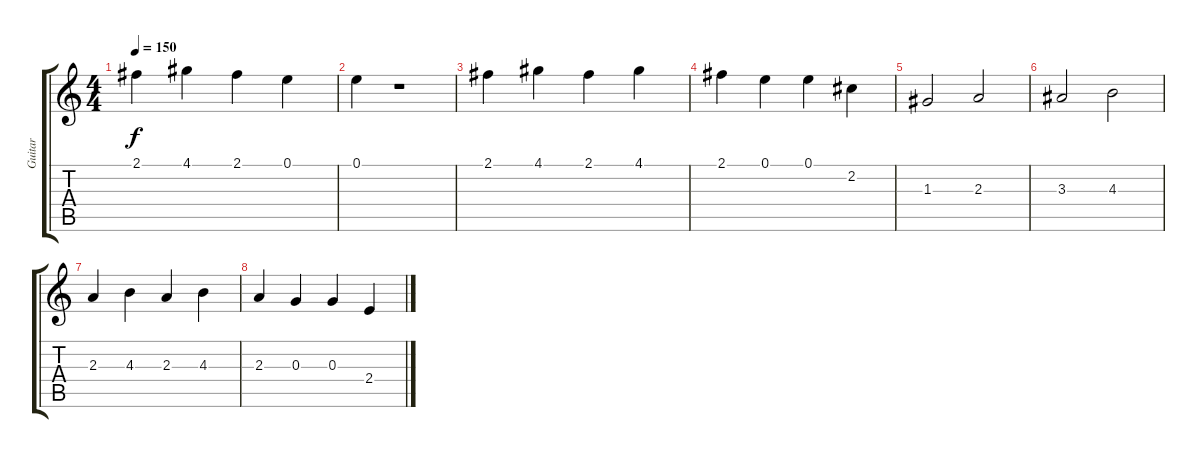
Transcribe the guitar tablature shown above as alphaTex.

\track ("Guitar" "Guitar") {instrument overdrivenguitar}
\staff {score tabs}
\tuning (E4 B3 G3 D3 A2 E2) {hide}
\ts (4 4)
\tempo 150
\clef g2
\ks c
2.1.4{dy f} 4.1.4 2.1.4 0.1.4 |
0.1.4 r.1 |
2.1.4 4.1.4 2.1.4 4.1.4 |
2.1.4 0.1.4 0.1.4 2.2.4 |
1.3.2 2.3.2 |
3.3.2 4.3.2 |
2.3.4 4.3.4 2.3.4 4.3.4 |
2.3.4 0.3.4 0.3.4 2.4.4
